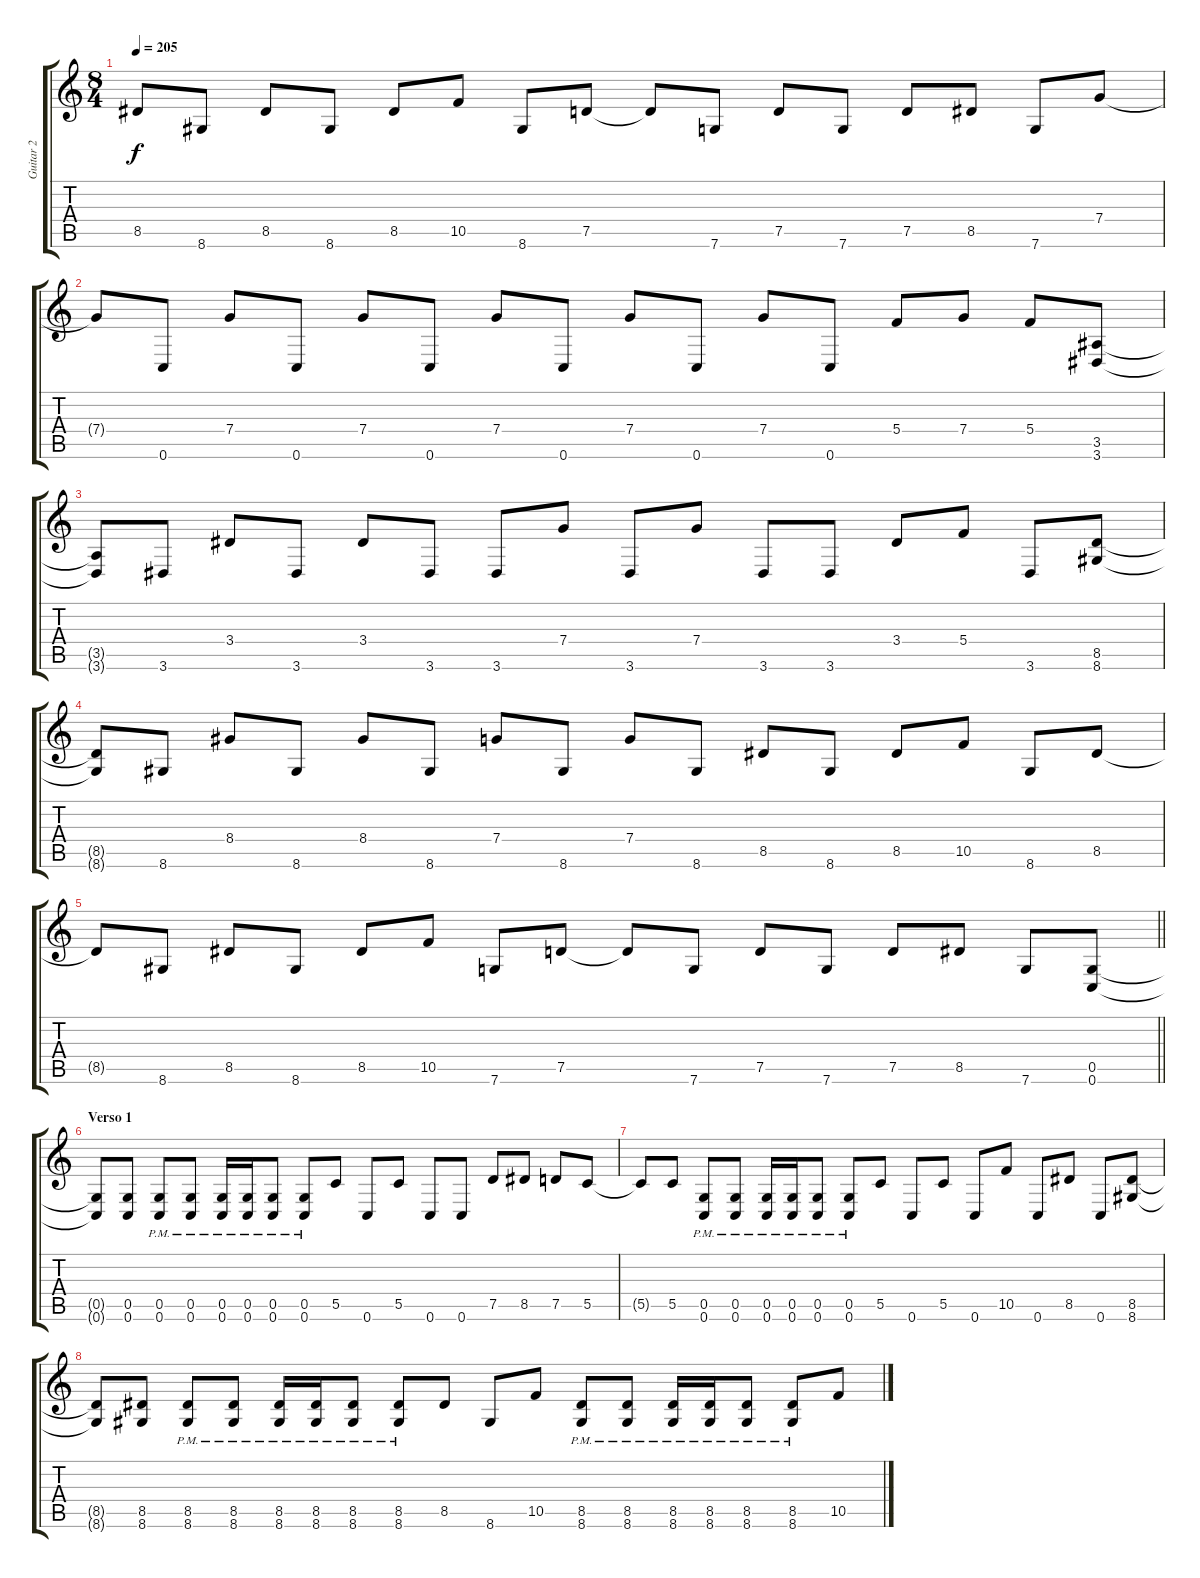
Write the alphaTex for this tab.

\track ("Guitar 2" "Guitar 2") {instrument overdrivenguitar}
\staff {score tabs}
\tuning (D4 A3 F3 C3 G2 C2) {hide}
\ts (8 4)
\tempo 205
\clef g2
\ks c
8.5{t}.8{dy f} 8.6.8 8.5.8 8.6.8 8.5.8 10.5.8 8.6.8 7.5.8 7.5{t}.8 7.6.8 7.5.8 7.6.8 7.5.8 8.5.8 7.6.8 7.4.8 |
7.4{t}.8 0.6.8 7.4.8 0.6.8 7.4.8 0.6.8 7.4.8 0.6.8 7.4.8 0.6.8 7.4.8 0.6.8 5.4.8 7.4.8 5.4.8 (3.5 3.6).8 |
(3.5{t} 3.6{t}).8 3.6.8 3.4.8 3.6.8 3.4.8 3.6.8 3.6.8 7.4.8 3.6.8 7.4.8 3.6.8 3.6.8 3.4.8 5.4.8 3.6.8 (8.5 8.6).8 |
(8.5{t} 8.6{t}).8 8.6.8 8.4.8 8.6.8 8.4.8 8.6.8 7.4.8 8.6.8 7.4.8 8.6.8 8.5.8 8.6.8 8.5.8 10.5.8 8.6.8 8.5.8 |
\barLineRight lightlight
8.5{t}.8 8.6.8 8.5.8 8.6.8 8.5.8 10.5.8 7.6.8 7.5.8 7.5{t}.8 7.6.8 7.5.8 7.6.8 7.5.8 8.5.8 7.6.8 (0.5 0.6).8 |
\section ("" "Verso 1")
(0.5{t} 0.6{t}).8 (0.5 0.6).8 (0.5{pm} 0.6).8 (0.5{pm} 0.6).8 (0.5{pm} 0.6).16 (0.5{pm} 0.6).16 (0.5{pm} 0.6).8 (0.5{pm} 0.6).8 5.5.8 0.6.8 5.5.8 0.6.8 0.6.8 7.5.8 8.5.8 7.5.8 5.5.8 |
5.5{t}.8 5.5.8 (0.5{pm} 0.6).8 (0.5{pm} 0.6).8 (0.5{pm} 0.6).16 (0.5{pm} 0.6).16 (0.5{pm} 0.6).8 (0.5{pm} 0.6).8 5.5.8 0.6.8 5.5.8 0.6.8 10.5.8 0.6.8 8.5.8 0.6.8 (8.5 8.6).8 |
(8.5{t} 8.6{t}).8 (8.5 8.6).8 (8.5{pm} 8.6).8 (8.5{pm} 8.6).8 (8.5{pm} 8.6).16 (8.5{pm} 8.6).16 (8.5{pm} 8.6).8 (8.5{pm} 8.6).8 8.5.8 8.6.8 10.5.8 (8.5{pm} 8.6).8 (8.5{pm} 8.6).8 (8.5{pm} 8.6).16 (8.5{pm} 8.6).16 (8.5{pm} 8.6).8 (8.5{pm} 8.6).8 10.5.8
